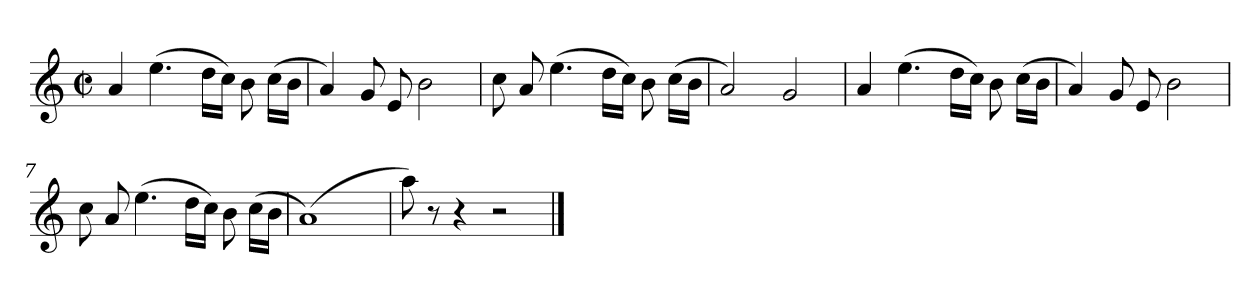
**kern
*part1
*staff1
*clefG2
*k[]
*M2/2
*met(c|)
=1
4a
(4.ee
16ddLL
16ccJJ)
8b
(16ccLL
16bJJ
=2
4a)
8g
8e
2b
=3
8cc
8a
(4.ee
16ddLL
16ccJJ)
8b
(16ccLL
16bJJ
=4
2a)
2g
=5
4a
(4.ee
16ddLL
16ccJJ)
8b
(16ccLL
16bJJ
=6
4a)
8g
8e
2b
=7
8cc
8a
(4.ee
16ddLL
16ccJJ)
8b
(16ccLL
16bJJ
=8
(1a)
=9
8aa)
8r
4r
2r
==
*-
